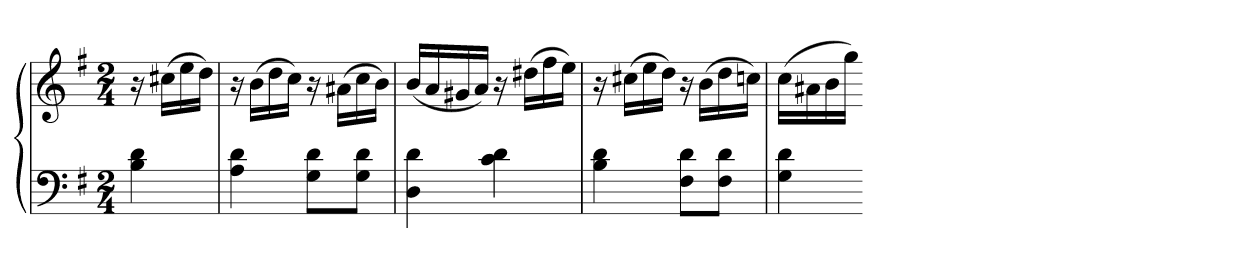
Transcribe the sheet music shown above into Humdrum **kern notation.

**kern	**kern
*part1	*part1
*staff2	*staff1
*clefF4	*clefG2
*k[f#]	*k[f#]
*G:	*G:
*M2/4	*M2/4
=	=
4B 4d	16r
.	(16cc#XLL
.	16ee
.	16ddJJ)
=25	=25
4A 4d	16r
.	(16bLL
.	16dd
.	16ccJJ)
8G 8dL	16r
.	(16a#XLL
8G 8dJ	16cc
.	16bJJ)
=26	=26
4D 4d	(16bLL
.	16a
.	16g#X
.	16aJJ)
4c 4d	16r
.	(16dd#XLL
.	16ff#
.	16eeJJ)
=27	=27
4B 4d	16r
.	(16cc#XLL
.	16ee
.	16ddJJ)
8F# 8dL	16r
.	(16bLL
8F# 8dJ	16dd
.	16ccnJJ)
=28	=28
4G 4d	(16ccLL
.	16a#X
.	16b
.	16ggJJ)
=-	=-
*-	*-
